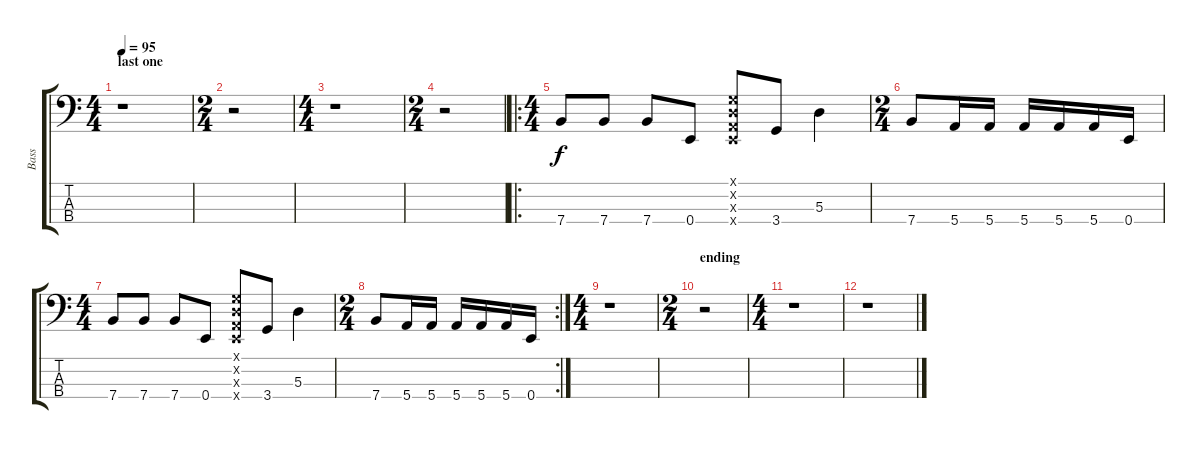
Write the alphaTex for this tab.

\track ("Bass" "Bass") {instrument electricbasspick}
\staff {score tabs}
\tuning (G2 D2 A1 E1) {hide}
\ts (4 4)
\section ("" "last one")
\tempo 95
\clef f4
\ks c
r.1{dy f} |
\ts (2 4)
r.2 |
\ts (4 4)
r.1 |
\ts (2 4)
r.2 |
\ro
\ts (4 4)
7.4.8 7.4.8 7.4.8 0.4.8 (0.1{x} 0.2{x} 0.3{x} 0.4{x}).8 3.4.8 5.3.4 |
\ts (2 4)
7.4.8 5.4.16 5.4.16 5.4.16 5.4.16 5.4.16 0.4.16 |
\ts (4 4)
7.4.8 7.4.8 7.4.8 0.4.8 (0.1{x} 0.2{x} 0.3{x} 0.4{x}).8 3.4.8 5.3.4 |
\rc 2
\ts (2 4)
7.4.8 5.4.16 5.4.16 5.4.16 5.4.16 5.4.16 0.4.16 |
\ts (4 4)
r.1 |
\ts (2 4)
\section ("" "ending")
r.2 |
\ts (4 4)
r.1 |
r.1
